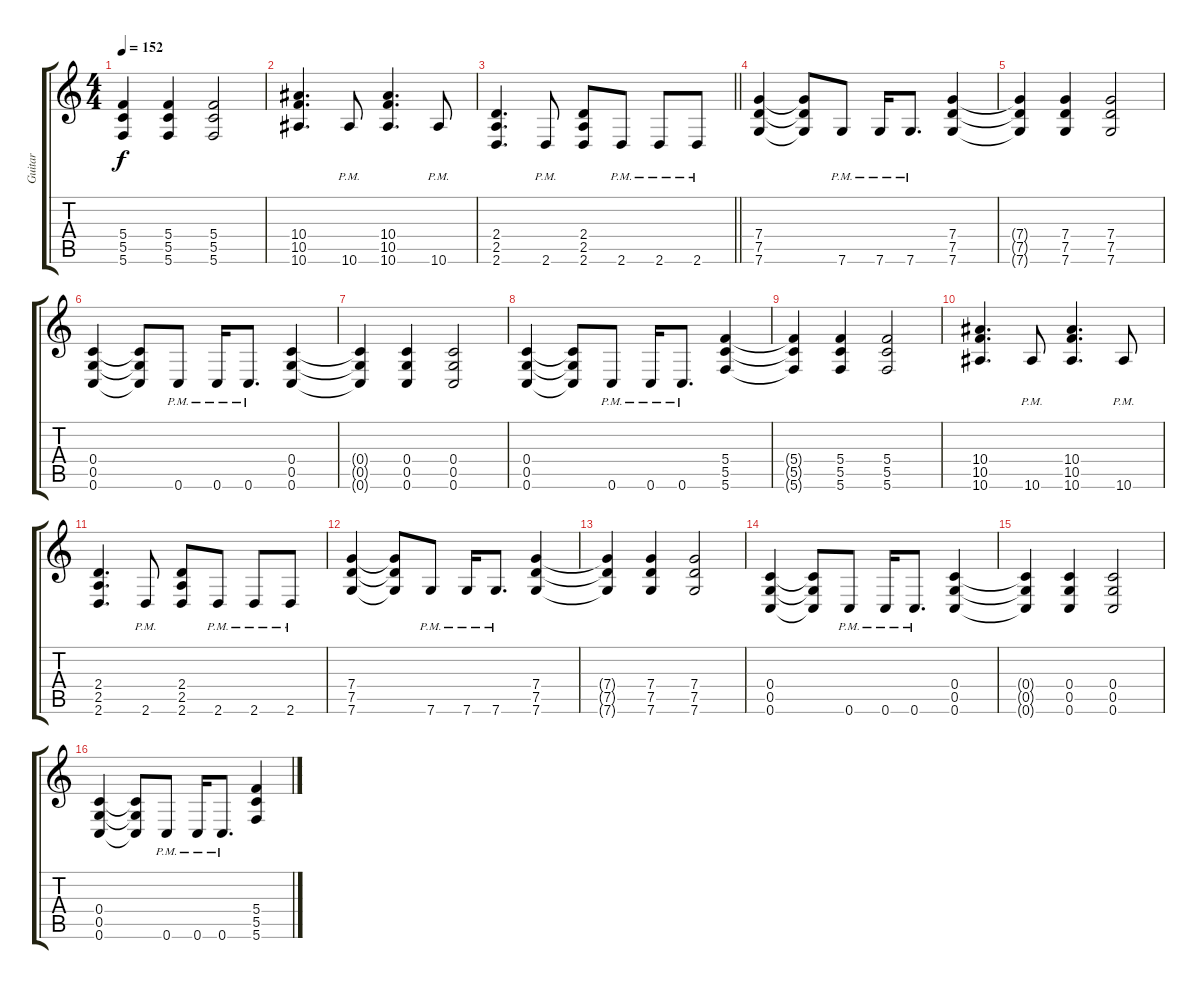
\track ("Guitar" "Guitar") {instrument distortionguitar}
\staff {score tabs}
\tuning (D4 A3 F3 C3 G2 C2) {hide}
\ts (4 4)
\tempo 152
\clef g2
\ks c
(5.4{t} 5.5{t} 5.6{t}).4{dy f} (5.4 5.5 5.6).4 (5.4 5.5 5.6).2 |
(10.4 10.5 10.6).4{d} 10.6{pm}.8 (10.4 10.5 10.6).4{d} 10.6{pm}.8 |
\barLineRight lightlight
(2.4 2.5 2.6).4{d} 2.6{pm}.8 (2.4 2.5 2.6).8 2.6{pm}.8 2.6{pm}.8 2.6{pm}.8 |
\section ("" " ")
(7.4 7.5 7.6).4 (7.4{t} 7.5{t} 7.6{t}).8 7.6{pm}.8 7.6{pm}.16 7.6{pm}.8{d} (7.4 7.5 7.6).4 |
(7.4{t} 7.5{t} 7.6{t}).4 (7.4 7.5 7.6).4 (7.4 7.5 7.6).2 |
(0.4 0.5 0.6).4 (0.4{t} 0.5{t} 0.6{t}).8 0.6{pm}.8 0.6{pm}.16 0.6{pm}.8{d} (0.4 0.5 0.6).4 |
(0.4{t} 0.5{t} 0.6{t}).4 (0.4 0.5 0.6).4 (0.4 0.5 0.6).2 |
(0.4 0.5 0.6).4 (0.4{t} 0.5{t} 0.6{t}).8 0.6{pm}.8 0.6{pm}.16 0.6{pm}.8{d} (5.4 5.5 5.6).4 |
(5.4{t} 5.5{t} 5.6{t}).4 (5.4 5.5 5.6).4 (5.4 5.5 5.6).2 |
(10.4 10.5 10.6).4{d} 10.6{pm}.8 (10.4 10.5 10.6).4{d} 10.6{pm}.8 |
(2.4 2.5 2.6).4{d} 2.6{pm}.8 (2.4 2.5 2.6).8 2.6{pm}.8 2.6{pm}.8 2.6{pm}.8 |
(7.4 7.5 7.6).4 (7.4{t} 7.5{t} 7.6{t}).8 7.6{pm}.8 7.6{pm}.16 7.6{pm}.8{d} (7.4 7.5 7.6).4 |
(7.4{t} 7.5{t} 7.6{t}).4 (7.4 7.5 7.6).4 (7.4 7.5 7.6).2 |
(0.4 0.5 0.6).4 (0.4{t} 0.5{t} 0.6{t}).8 0.6{pm}.8 0.6{pm}.16 0.6{pm}.8{d} (0.4 0.5 0.6).4 |
(0.4{t} 0.5{t} 0.6{t}).4 (0.4 0.5 0.6).4 (0.4 0.5 0.6).2 |
(0.4 0.5 0.6).4 (0.4{t} 0.5{t} 0.6{t}).8 0.6{pm}.8 0.6{pm}.16 0.6{pm}.8{d} (5.4 5.5 5.6).4
